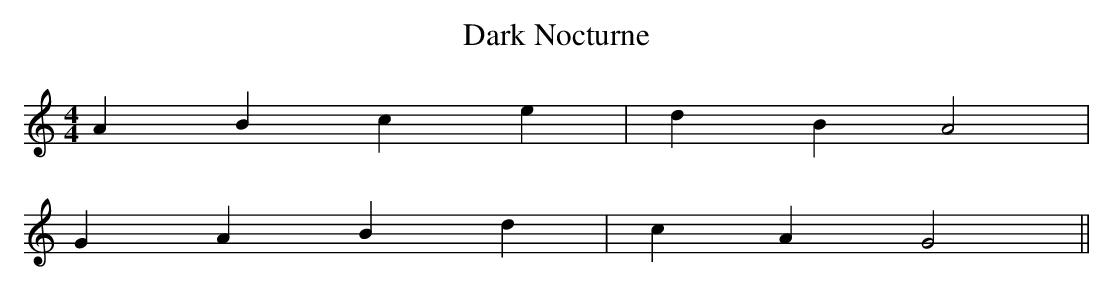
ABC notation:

X:1
T:Dark Nocturne
M:4/4
L:1/4
K:Am
A B c e | d B A2 |
G A B d | c A G2 ||
